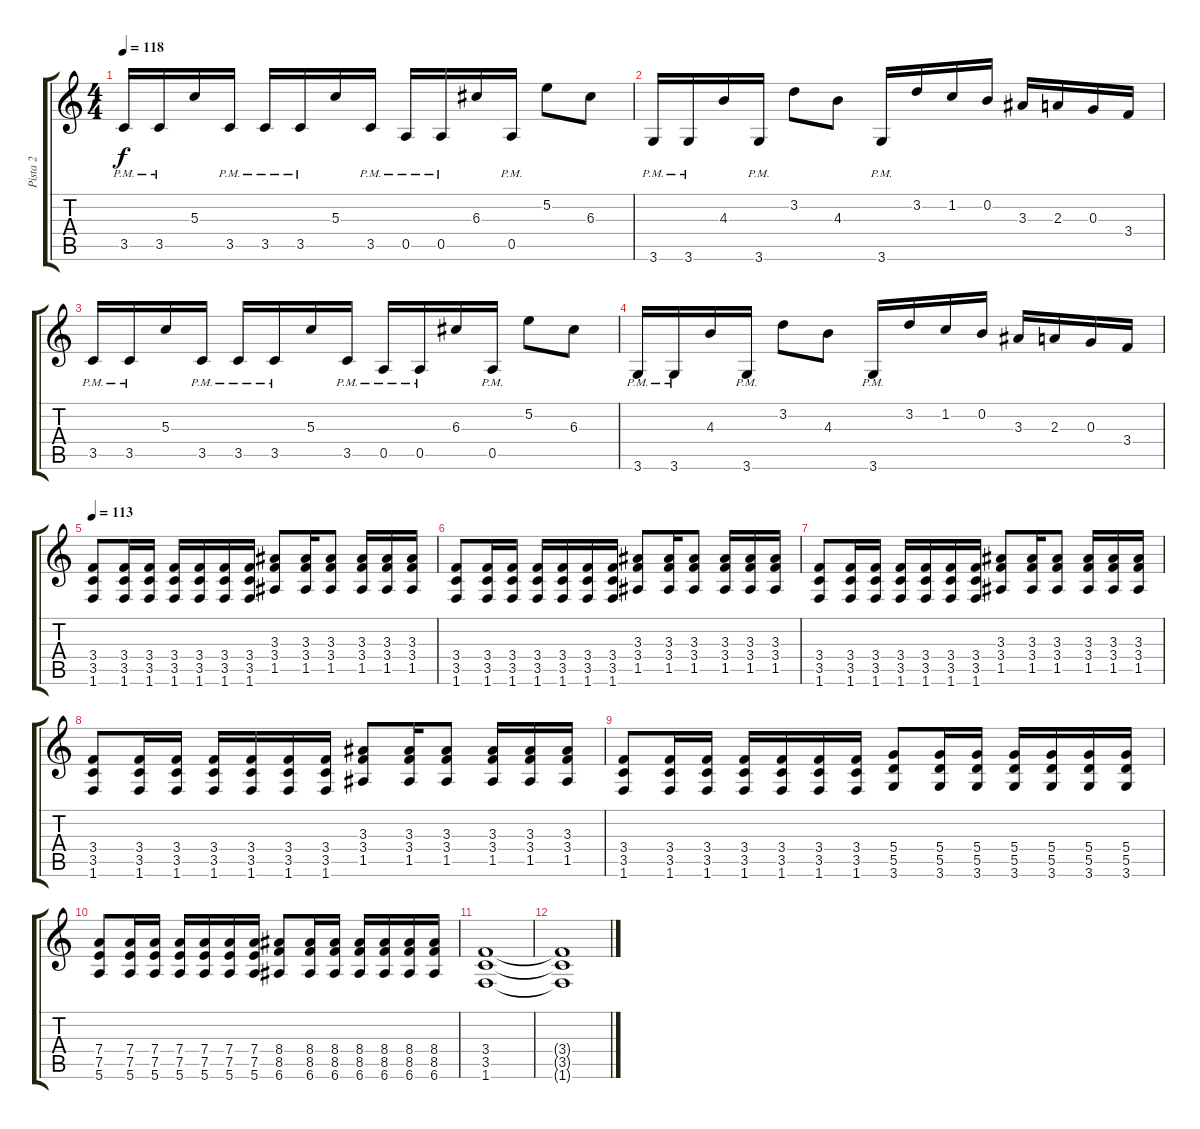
\track ("Pista 2" "Pista 2") {instrument distortionguitar}
\staff {score tabs}
\tuning (E4 B3 G3 D3 A2 E2) {hide}
\ts (4 4)
\tempo 118
\clef g2
\ks c
3.5{pm}.16{dy f} 3.5{pm}.16 5.3.16 3.5{pm}.16 3.5{pm}.16 3.5{pm}.16 5.3.16 3.5{pm}.16 0.5{pm}.16 0.5{pm}.16 6.3.16 0.5{pm}.16 5.2.8 6.3.8 |
3.6{pm}.16 3.6{pm}.16 4.3.16 3.6{pm}.16 3.2.8 4.3.8 3.6{pm}.16 3.2.16 1.2.16 0.2.16 3.3.16 2.3.16 0.3.16 3.4.16 |
3.5{pm}.16 3.5{pm}.16 5.3.16 3.5{pm}.16 3.5{pm}.16 3.5{pm}.16 5.3.16 3.5{pm}.16 0.5{pm}.16 0.5{pm}.16 6.3.16 0.5{pm}.16 5.2.8 6.3.8 |
3.6{pm}.16 3.6{pm}.16 4.3.16 3.6{pm}.16 3.2.8 4.3.8 3.6{pm}.16 3.2.16 1.2.16 0.2.16 3.3.16 2.3.16 0.3.16 3.4.16 |
\tempo 113
(3.4 3.5 1.6).8 (3.4 3.5 1.6).16 (3.4 3.5 1.6).16 (3.4 3.5 1.6).16 (3.4 3.5 1.6).16 (3.4 3.5 1.6).16 (3.4 3.5 1.6).16 (3.3 3.4 1.5).8 (3.3 3.4 1.5).16 (3.3 3.4 1.5).8 (3.3 3.4 1.5).16 (3.3 3.4 1.5).16 (3.3 3.4 1.5).16 |
(3.4 3.5 1.6).8 (3.4 3.5 1.6).16 (3.4 3.5 1.6).16 (3.4 3.5 1.6).16 (3.4 3.5 1.6).16 (3.4 3.5 1.6).16 (3.4 3.5 1.6).16 (3.3 3.4 1.5).8 (3.3 3.4 1.5).16 (3.3 3.4 1.5).8 (3.3 3.4 1.5).16 (3.3 3.4 1.5).16 (3.3 3.4 1.5).16 |
(3.4 3.5 1.6).8 (3.4 3.5 1.6).16 (3.4 3.5 1.6).16 (3.4 3.5 1.6).16 (3.4 3.5 1.6).16 (3.4 3.5 1.6).16 (3.4 3.5 1.6).16 (3.3 3.4 1.5).8 (3.3 3.4 1.5).16 (3.3 3.4 1.5).8 (3.3 3.4 1.5).16 (3.3 3.4 1.5).16 (3.3 3.4 1.5).16 |
(3.4 3.5 1.6).8 (3.4 3.5 1.6).16 (3.4 3.5 1.6).16 (3.4 3.5 1.6).16 (3.4 3.5 1.6).16 (3.4 3.5 1.6).16 (3.4 3.5 1.6).16 (3.3 3.4 1.5).8 (3.3 3.4 1.5).16 (3.3 3.4 1.5).8 (3.3 3.4 1.5).16 (3.3 3.4 1.5).16 (3.3 3.4 1.5).16 |
(3.4 3.5 1.6).8 (3.4 3.5 1.6).16 (3.4 3.5 1.6).16 (3.4 3.5 1.6).16 (3.4 3.5 1.6).16 (3.4 3.5 1.6).16 (3.4 3.5 1.6).16 (5.4 5.5 3.6).8 (5.4 5.5 3.6).16 (5.4 5.5 3.6).16 (5.4 5.5 3.6).16 (5.4 5.5 3.6).16 (5.4 5.5 3.6).16 (5.4 5.5 3.6).16 |
(7.4 7.5 5.6).8 (7.4 7.5 5.6).16 (7.4 7.5 5.6).16 (7.4 7.5 5.6).16 (7.4 7.5 5.6).16 (7.4 7.5 5.6).16 (7.4 7.5 5.6).16 (8.4 8.5 6.6).8 (8.4 8.5 6.6).16 (8.4 8.5 6.6).16 (8.4 8.5 6.6).16 (8.4 8.5 6.6).16 (8.4 8.5 6.6).16 (8.4 8.5 6.6).16 |
(3.4 3.5 1.6).1 |
(3.4{t} 3.5{t} 1.6{t}).1
